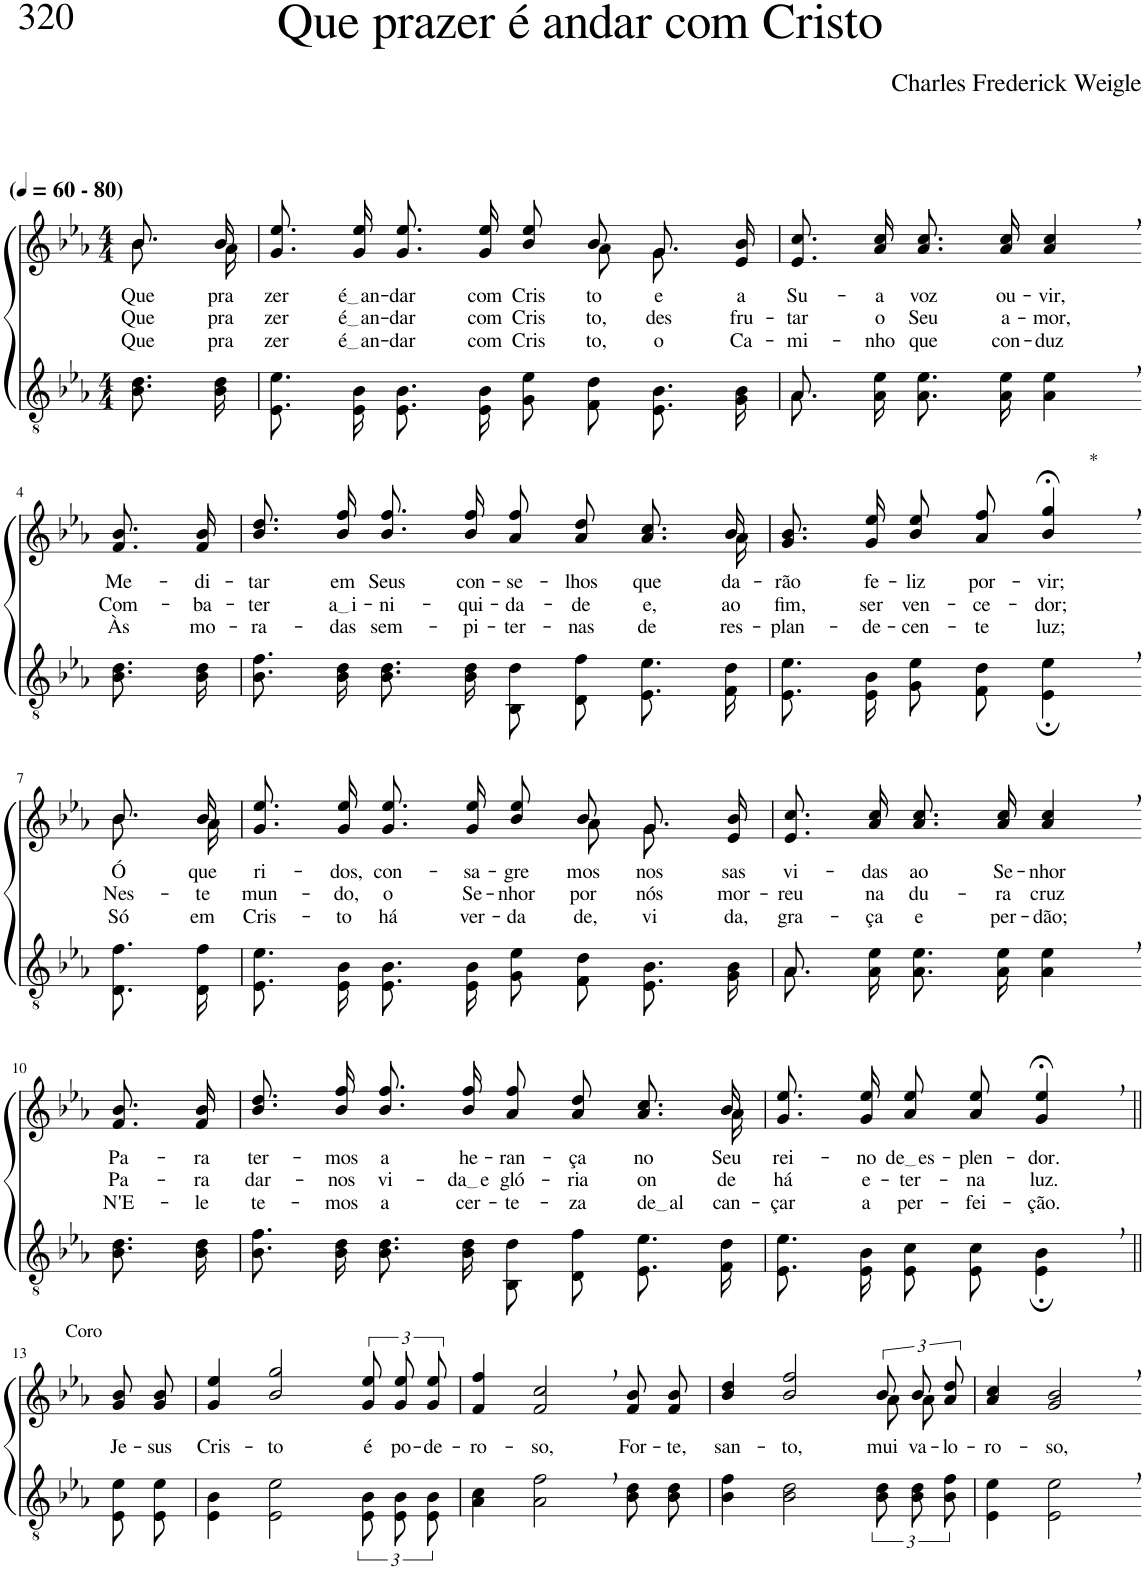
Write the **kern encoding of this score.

**kern	**kern	**text	**text	**text
*part2	*part1	*part1	*part1	*part1
*staff2	*staff1	*staff1	*staff1	*staff1
*I"Parte III e IV	*I"Parte I e II	*	*	*
*clefGv2	*clefG2	*	*	*
*Trd3c5	*Trd3c5	*	*	*
*k[b-e-a-]	*k[b-e-a-]	*	*	*
*M4/4	*M4/4	*	*	*
*MM60	*MM60	*	*	*
=1	=1	=1	=1	=1
*	*^	*	*	*
!	!LO:TX:a:B:t=(	!	!	!	!
!	!LO:TX:a:B:t=- 80)	!	!	!	!
!	!	!	!LO:LY:b	!LO:LY:b	!LO:LY:b
8.B-\ 8.d\L	8.b-/L	8.b-\L	Que	Que	Que
!	!	!	!LO:LY:b	!LO:LY:b	!LO:LY:b
16B-\ 16d\Jk	16b-/Jk	16a-\Jk	pra-	pra-	pra-
=2	=2	=2	=2	=2	=2
!	!	!	!LO:LY:b	!LO:LY:b	!LO:LY:b
8.E-/ 8.e-/L	8.g\ 8.ee-\L	8ryy	-zer	-zer	-zer
!	!	!	!LO:LY:b	!LO:LY:b	!LO:LY:b
*	*v	*v	*	*	*
16E-/ 16B-/Jk	16g\ 16ee-\Jk	é an	é an	é an
!	!	!LO:LY:b	!LO:LY:b	!LO:LY:b
8.E-/ 8.B-/L	8.g\ 8.ee-\L	-dar	-dar	-dar
!	!	!LO:LY:b	!LO:LY:b	!LO:LY:b
16E-/ 16B-/Jk	16g\ 16ee-\Jk	com	com	com
!	!	!LO:LY:b	!LO:LY:b	!LO:LY:b
8G\ 8e-\L	8b-\ 8ee-\L	Cris-	Cris-	Cris-
*	*^	*	*	*
!	!	!	!LO:LY:b	!LO:LY:b	!LO:LY:b
8F\ 8d\J	8b-\J	8a-\	-to	-to,	-to,
!	!	!	!LO:LY:b	!LO:LY:b	!LO:LY:b
8.E-/ 8.B-/L	8.g/L	8.g\J	e	des-	o
!	!	!	!LO:LY:b	!LO:LY:b	!LO:LY:b
16G/ 16B-/Jk	16e-/ 16b-/Jk	16ryy	a	-fru-	Ca-
=3	=3	=3	=3	=3	=3
*^	*	*	*	*	*
!	!	!	!	!LO:LY:b	!LO:LY:b	!LO:LY:b
*	*	*v	*v	*	*	*
8.A-\L	8.A-/	8.e-/ 8.cc/L	Su-	-tar	-mi-
!	!	!	!LO:LY:b	!LO:LY:b	!LO:LY:b
16A-\ 16e-\Jk	2ryy	16a-/ 16cc/Jk	-a	o	-nho
!	!	!	!LO:LY:b	!LO:LY:b	!LO:LY:b
8.A-\ 8.e-\L	.	8.a-\ 8.cc\L	voz	Seu	que
!	!	!	!LO:LY:b	!LO:LY:b	!LO:LY:b
16A-\ 16e-\Jk	.	16a-\ 16cc\Jk	ou-	a-	con-
!	!	!	!LO:LY:b	!LO:LY:b	!LO:LY:b
4A-\, 4e-\,	.	4a-/, 4cc/,	-vir,	-mor,	-duz
.	16ryy	.	.	.	.
!!LO:LB:g=z
=4-	=4-	=4-	=4-	=4-	=4-
!	!	!	!LO:LY:b	!LO:LY:b	!LO:LY:b
*v	*v	*	*	*	*
8.B-\ 8.d\L	8.f/ 8.b-/L	Me-	Com-	Às
!	!	!LO:LY:b	!LO:LY:b	!LO:LY:b
16B-\ 16d\Jk	16f/ 16b-/Jk	-di-	-ba-	mo-
=5	=5	=5	=5	=5
!	!	!LO:LY:b	!LO:LY:b	!LO:LY:b
*	*^	*	*	*
8.B-\ 8.f\L	8.b-\ 8.dd\L	2...ryy	-tar	-ter	-ra-
!	!	!	!LO:LY:b	!LO:LY:b	!LO:LY:b
16B-\ 16d\Jk	16b-\ 16ff\Jk	.	em	a i	-das
!	!	!	!LO:LY:b	!LO:LY:b	!LO:LY:b
8.B-\ 8.d\L	8.b-\ 8.ff\L	.	Seus	-ni-	sem-
!	!	!	!LO:LY:b	!LO:LY:b	!LO:LY:b
16B-\ 16d\Jk	16b-\ 16ff\Jk	.	con-	-qui-	-pi-
!	!	!	!LO:LY:b	!LO:LY:b	!LO:LY:b
8BB-/ 8d/L	8a-\ 8ff\L	.	-se-	-da-	-ter-
!	!	!	!LO:LY:b	!LO:LY:b	!LO:LY:b
8D/ 8f/J	8a-\ 8dd\J	.	-lhos	-de	-nas
!	!	!	!LO:LY:b	!LO:LY:b	!LO:LY:b
8.E-/ 8.e-/L	8.a-/ 8.cc/L	.	que	e,	de
!	!	!	!LO:LY:b	!LO:LY:b	!LO:LY:b
16F/ 16d/Jk	16b-/Jk	16a-\	da-	ao	res-
=6	=6	=6	=6	=6	=6
!	!	!	!LO:LY:b	!LO:LY:b	!LO:LY:b
*	*v	*v	*	*	*
8.E-/ 8.e-/L	8.g\ 8.b-\L	-rão	fim,	-plan-
!	!	!LO:LY:b	!LO:LY:b	!LO:LY:b
16E-/ 16B-/Jk	16g\ 16ee-\Jk	fe-	ser	-de-
!	!	!LO:LY:b	!LO:LY:b	!LO:LY:b
8G\ 8e-\L	8b-\ 8ee-\L	-liz	ven-	-cen-
!	!	!LO:LY:b	!LO:LY:b	!LO:LY:b
8F\ 8d\J	8a-\ 8ff\J	por-	-ce-	-te
!	!LO:TX:a:t=*	!	!	!
!	!	!LO:LY:b	!LO:LY:b	!LO:LY:b
4E-\;, 4e-\;,	4b-/;<, 4gg/;<,	-vir;	-dor;	luz;
!!LO:LB:g=z
=7-	=7-	=7-	=7-	=7-
*	*^	*	*	*
!	!	!	!LO:LY:b	!LO:LY:b	!LO:LY:b
8.D/ 8.f/L	8.b-/L	8.b-\L	Ó	Nes-	Só
!	!	!	!LO:LY:b	!LO:LY:b	!LO:LY:b
16D/ 16f/Jk	16b-/Jk	16a-\Jk	que-	-te	em
=8	=8	=8	=8	=8	=8
!	!	!	!LO:LY:b	!LO:LY:b	!LO:LY:b
8.E-/ 8.e-/L	8.g\ 8.ee-\L	8ryy	-ri-	mun-	Cris-
!	!	!	!LO:LY:b	!LO:LY:b	!LO:LY:b
*	*v	*v	*	*	*
16E-/ 16B-/Jk	16g\ 16ee-\Jk	-dos,	-do,	-to
!	!	!LO:LY:b	!LO:LY:b	!LO:LY:b
8.E-/ 8.B-/L	8.g\ 8.ee-\L	con-	o	há
!	!	!LO:LY:b	!LO:LY:b	!LO:LY:b
16E-/ 16B-/Jk	16g\ 16ee-\Jk	-sa-	Se-	ver-
!	!	!LO:LY:b	!LO:LY:b	!LO:LY:b
8G\ 8e-\L	8b-\ 8ee-\L	-gre-	-nhor	-da-
*	*^	*	*	*
!	!	!	!LO:LY:b	!LO:LY:b	!LO:LY:b
8F\ 8d\J	8b-\J	8a-\	-mos	por	-de,
!	!	!	!LO:LY:b	!LO:LY:b	!LO:LY:b
8.E-/ 8.B-/L	8.g/L	8.g\J	nos-	nós	vi-
!	!	!	!LO:LY:b	!LO:LY:b	!LO:LY:b
16G/ 16B-/Jk	16e-/ 16b-/Jk	16ryy	-sas	mor-	-da,
=9	=9	=9	=9	=9	=9
*^	*	*	*	*	*
!	!	!	!	!LO:LY:b	!LO:LY:b	!LO:LY:b
*	*	*v	*v	*	*	*
8.A-\L	8.A-/	8.e-/ 8.cc/L	vi-	-reu	gra-
!	!	!	!LO:LY:b	!LO:LY:b	!LO:LY:b
16A-\ 16e-\Jk	2ryy	16a-/ 16cc/Jk	-das	na	-ça
!	!	!	!LO:LY:b	!LO:LY:b	!LO:LY:b
8.A-\ 8.e-\L	.	8.a-\ 8.cc\L	ao	du-	e
!	!	!	!LO:LY:b	!LO:LY:b	!LO:LY:b
16A-\ 16e-\Jk	.	16a-\ 16cc\Jk	Se-	-ra	per-
!	!	!	!LO:LY:b	!LO:LY:b	!LO:LY:b
4A-\, 4e-\,	.	4a-/, 4cc/,	-nhor	cruz	-dão;
.	16ryy	.	.	.	.
!!LO:LB:g=z
=10-	=10-	=10-	=10-	=10-	=10-
!	!	!	!LO:LY:b	!LO:LY:b	!LO:LY:b
*v	*v	*	*	*	*
8.B-\ 8.d\L	8.f/ 8.b-/L	Pa-	Pa-	N'E-
!	!	!LO:LY:b	!LO:LY:b	!LO:LY:b
16B-\ 16d\Jk	16f/ 16b-/Jk	-ra	-ra	-le
=11	=11	=11	=11	=11
!	!	!LO:LY:b	!LO:LY:b	!LO:LY:b
*	*^	*	*	*
8.B-\ 8.f\L	8.b-\ 8.dd\L	2...ryy	ter-	dar-	te-
!	!	!	!LO:LY:b	!LO:LY:b	!LO:LY:b
16B-\ 16d\Jk	16b-\ 16ff\Jk	.	-mos	-nos	-mos
!	!	!	!LO:LY:b	!LO:LY:b	!LO:LY:b
8.B-\ 8.d\L	8.b-\ 8.ff\L	.	a	vi-	a
!	!	!	!LO:LY:b	!LO:LY:b	!LO:LY:b
16B-\ 16d\Jk	16b-\ 16ff\Jk	.	he-	da e	cer-
!	!	!	!LO:LY:b	!LO:LY:b	!LO:LY:b
8BB-/ 8d/L	8a-\ 8ff\L	.	-ran-	gló-	-te-
!	!	!	!LO:LY:b	!LO:LY:b	!LO:LY:b
8D/ 8f/J	8a-\ 8dd\J	.	-ça	-ria	-za
!	!	!	!LO:LY:b	!LO:LY:b	!LO:LY:b
8.E-/ 8.e-/L	8.a-/ 8.cc/L	.	no	on-	de al
!	!	!	!LO:LY:b	!LO:LY:b	!LO:LY:b
16F/ 16d/Jk	16b-/Jk	16a-\	Seu	-de	-can-
=12	=12	=12	=12	=12	=12
!	!	!	!LO:LY:b	!LO:LY:b	!LO:LY:b
*	*v	*v	*	*	*
8.E-/ 8.e-/L	8.g\ 8.ee-\L	rei-	há	çar
!	!	!LO:LY:b	!LO:LY:b	!LO:LY:b
16E-/ 16B-/Jk	16g\ 16ee-\Jk	-no	e-	a
!	!	!LO:LY:b	!LO:LY:b	!LO:LY:b
8E-/ 8c/L	8a-\ 8ee-\L	de es	-ter-	per-
!	!	!LO:LY:b	!LO:LY:b	!LO:LY:b
8E-/ 8c/J	8a-\ 8ee-\J	-plen-	-na	-fei-
!	!	!LO:LY:b	!LO:LY:b	!LO:LY:b
4E-\;, 4B-\;,	4g/;<, 4ee-/;<,	-dor.	luz.	-ção.
!!LO:LB:g=z
=13||	=13||	=13||	=13||	=13||
!	!LO:TX:a:t=Coro	!	!	!
!	!	!LO:LY:b	!	!
8E-/ 8e-/L	8g/ 8b-/L	Je-	.	.
!	!	!LO:LY:b	!	!
8E-/ 8e-/J	8g/ 8b-/J	-sus	.	.
=14	=14	=14	=14	=14
!	!	!LO:LY:b	!	!
4E-\ 4B-\	4g/ 4ee-/	Cris-	.	.
!	!	!LO:LY:b	!	!
2E-\ 2e-\	2b-/ 2gg/	-to	.	.
!	!	!LO:LY:b	!	!
12E-/ 12B-/L	12g\ 12ee-\L	é	.	.
!	!	!LO:LY:b	!	!
12E-/ 12B-/	12g\ 12ee-\	po-	.	.
!	!	!LO:LY:b	!	!
12E-/ 12B-/J	12g\ 12ee-\J	-de-	.	.
=15	=15	=15	=15	=15
!	!	!LO:LY:b	!	!
4A-\ 4c\	4f/ 4ff/	-ro-	.	.
!	!	!LO:LY:b	!	!
2A-\, 2f\,	2f/, 2cc/,	-so,	.	.
!	!	!LO:LY:b	!	!
8B-\ 8d\L	8f/ 8b-/L	For-	.	.
!	!	!LO:LY:b	!	!
8B-\ 8d\J	8f/ 8b-/J	-te,	.	.
=16	=16	=16	=16	=16
!	!	!LO:LY:b	!	!
*	*^	*	*	*
*	*	*^	*	*	*
4B-\ 4f\	4b-/ 4dd/	6%5ryy	2.ryy	san-	.	.
!	!	!	!	!LO:LY:b	!	!
2B-\ 2d\	2b-/ 2ff/	.	.	-to,	.	.
!	!	!	!	!LO:LY:b	!	!
12B-\ 12d\L	12b-\L	.	8a-\	mui	.	.
!	!	!	!	!LO:LY:b	!	!
12B-\ 12d\	12b-\	8a-\	.	va-	.	.
.	.	.	8ryy	.	.	.
!	!	!	!	!LO:LY:b	!	!
12B-\ 12f\J	12a-\ 12dd\J	.	.	-lo-	.	.
.	.	24ryy	.	.	.	.
*	*	*v	*v	*	*	*
=17	=17	=17	=17	=17	=17
!	!	!	!LO:LY:b	!	!
*	*v	*v	*	*	*
4E-\ 4e-\	4a-/ 4cc/	-ro-	.	.
!	!	!LO:LY:b	!	!
2E-\, 2e-\,	2g/, 2b-/,	-so,	.	.
=-	=-	=-	=-	=-
*-	*-	*-	*-	*-
